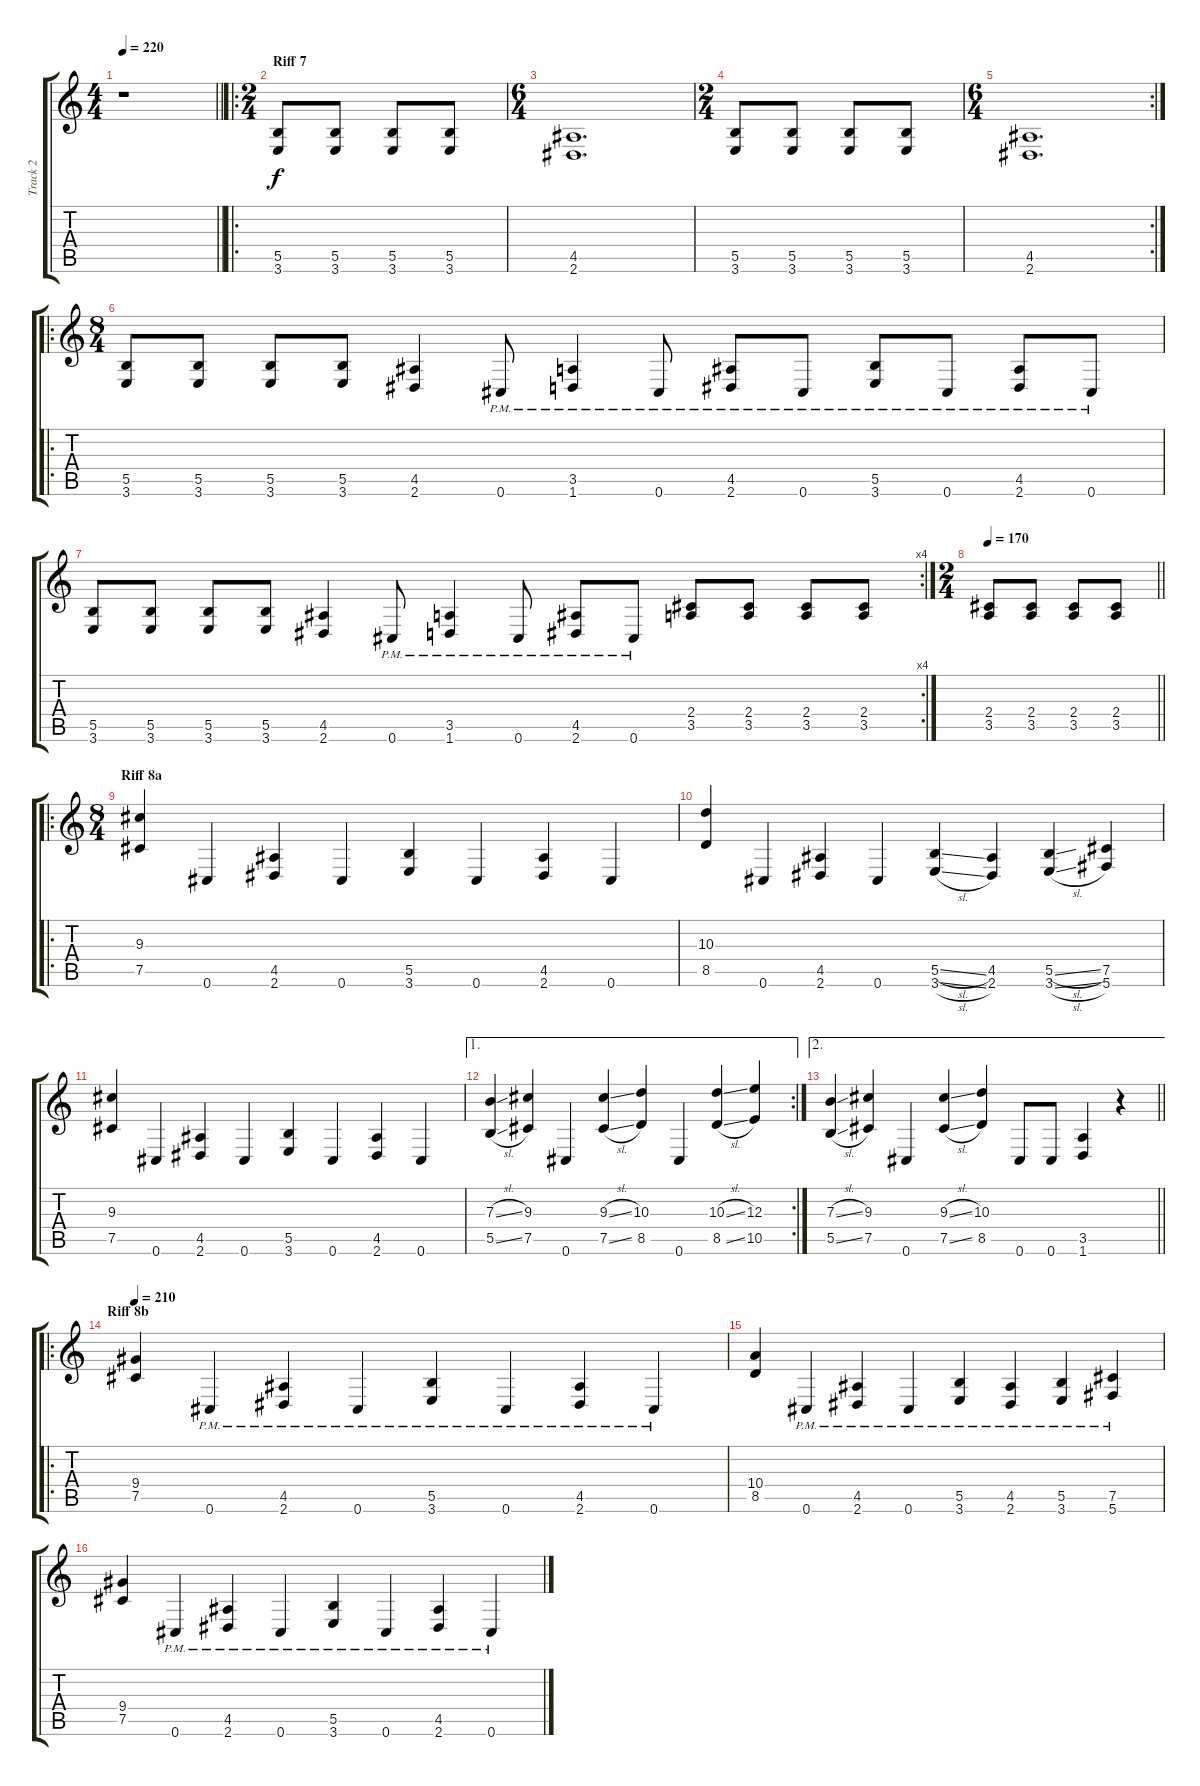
\track ("Track 2" "Track 2") {instrument distortionguitar}
\staff {score tabs}
\tuning (Db4 Ab3 E3 B2 Gb2 Db2) {hide}
\ts (4 4)
\tempo 220
\clef g2
\barLineRight lightlight
\ks c
r.1{dy f} |
\ro
\ts (2 4)
\section ("" "Riff 7")
(5.5 3.6).8 (5.5 3.6).8 (5.5 3.6).8 (5.5 3.6).8 |
\ts (6 4)
(4.5 2.6).1{d} |
\ts (2 4)
(5.5 3.6).8 (5.5 3.6).8 (5.5 3.6).8 (5.5 3.6).8 |
\rc 2
\ts (6 4)
(4.5 2.6).1{d} |
\ro
\ts (8 4)
(5.5 3.6).8 (5.5 3.6).8 (5.5 3.6).8 (5.5 3.6).8 (4.5 2.6).4 0.6{pm}.8 (3.5{pm} 1.6{pm}).4 0.6{pm}.8 (4.5{pm} 2.6{pm}).8 0.6{pm}.8 (5.5{pm} 3.6{pm}).8 0.6{pm}.8 (4.5{pm} 2.6{pm}).8 0.6{pm}.8 |
\rc 4
(5.5 3.6).8 (5.5 3.6).8 (5.5 3.6).8 (5.5 3.6).8 (4.5 2.6).4 0.6{pm}.8 (3.5{pm} 1.6{pm}).4 0.6{pm}.8 (4.5{pm} 2.6{pm}).8 0.6{pm}.8 (2.4 3.5).8 (2.4 3.5).8 (2.4 3.5).8 (2.4 3.5).8 |
\ts (2 4)
\tempo 170
\barLineRight lightlight
(2.4 3.5).8 (2.4 3.5).8 (2.4 3.5).8 (2.4 3.5).8 |
\ro
\ts (8 4)
\section ("" "Riff 8a")
(9.3 7.5).4 0.6.4 (4.5 2.6).4 0.6.4 (5.5 3.6).4 0.6.4 (4.5 2.6).4 0.6.4 |
(10.3 8.5).4 0.6.4 (4.5 2.6).4 0.6.4 (5.5{sl} 3.6{sl}).4 (4.5 2.6).4 (5.5{sl} 3.6{sl}).4 (7.5 5.6).4 |
(9.3 7.5).4 0.6.4 (4.5 2.6).4 0.6.4 (5.5 3.6).4 0.6.4 (4.5 2.6).4 0.6.4 |
\ae 1
\rc 2
(7.3{sl} 5.5{sl}).4 (9.3 7.5).4 0.6.4 (9.3{sl} 7.5{sl}).4 (10.3 8.5).4 0.6.4 (10.3{sl} 8.5{sl}).4 (12.3 10.5).4 |
\ae 2
\barLineRight lightlight
(7.3{sl} 5.5{sl}).4 (9.3 7.5).4 0.6.4 (9.3{sl} 7.5{sl}).4 (10.3 8.5).4 0.6.8 0.6.8 (3.5 1.6).4 r.4 |
\ro
\section ("" "Riff 8b")
\tempo 210
(9.4 7.5).4 0.6{pm}.4 (4.5{pm} 2.6{pm}).4 0.6{pm}.4 (5.5{pm} 3.6{pm}).4 0.6{pm}.4 (4.5{pm} 2.6{pm}).4 0.6{pm}.4 |
(10.4 8.5).4 0.6{pm}.4 (4.5{pm} 2.6{pm}).4 0.6{pm}.4 (5.5{pm} 3.6{pm}).4 (4.5{pm} 2.6{pm}).4 (5.5{pm} 3.6{pm}).4 (7.5{pm} 5.6{pm}).4 |
(9.4 7.5).4 0.6{pm}.4 (4.5{pm} 2.6{pm}).4 0.6{pm}.4 (5.5{pm} 3.6{pm}).4 0.6{pm}.4 (4.5{pm} 2.6{pm}).4 0.6{pm}.4
